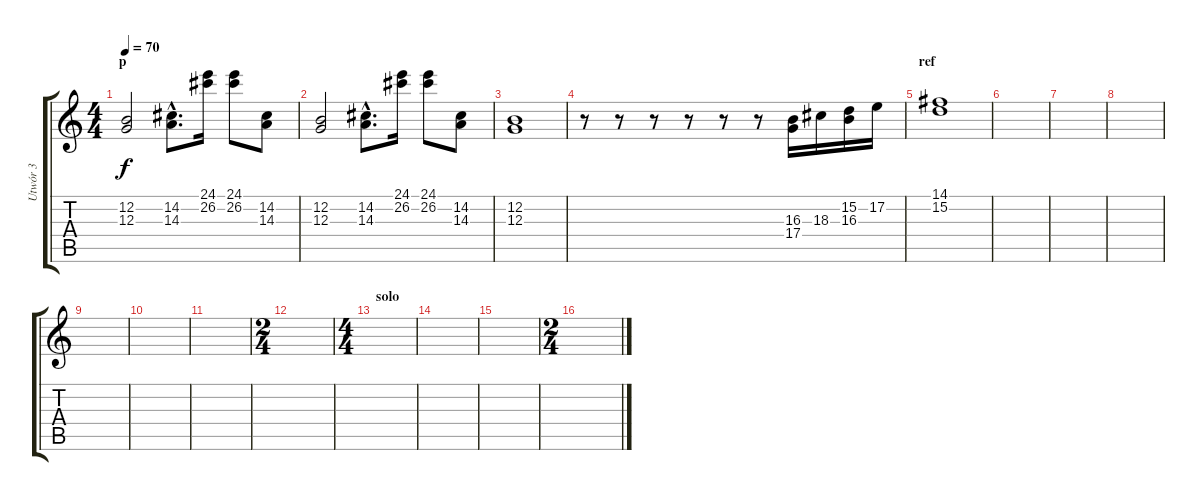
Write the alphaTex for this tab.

\track ("Utwór 3" "Utwór 3") {instrument brightacousticpiano}
\staff {score tabs}
\tuning (E4 B3 G3 D3 A2 E2) {hide}
\ts (4 4)
\section ("" "p")
\tempo 70
\clef g2
\ks c
(12.2 12.3).2{dy f volume 16} (14.2{hac} 14.3{hac}).8{d} (24.1 26.2).16 (24.1 26.2).8 (14.2 14.3).8 |
(12.2 12.3).2 (14.2{hac} 14.3{hac}).8{d} (24.1 26.2).16 (24.1 26.2).8 (14.2 14.3).8 |
(12.2 12.3).1 |
r.8 r.8 r.8 r.8 r.8 r.8 (16.3 17.4).16 18.3.16 (15.2 16.3).16 17.2.16 |
\section ("" "ref")
(14.1 15.2).1 |
|
|
|
|
|
|
\ts (2 4)
|
\ts (4 4)
\section ("" "solo")
|
|
|
\ts (2 4)
